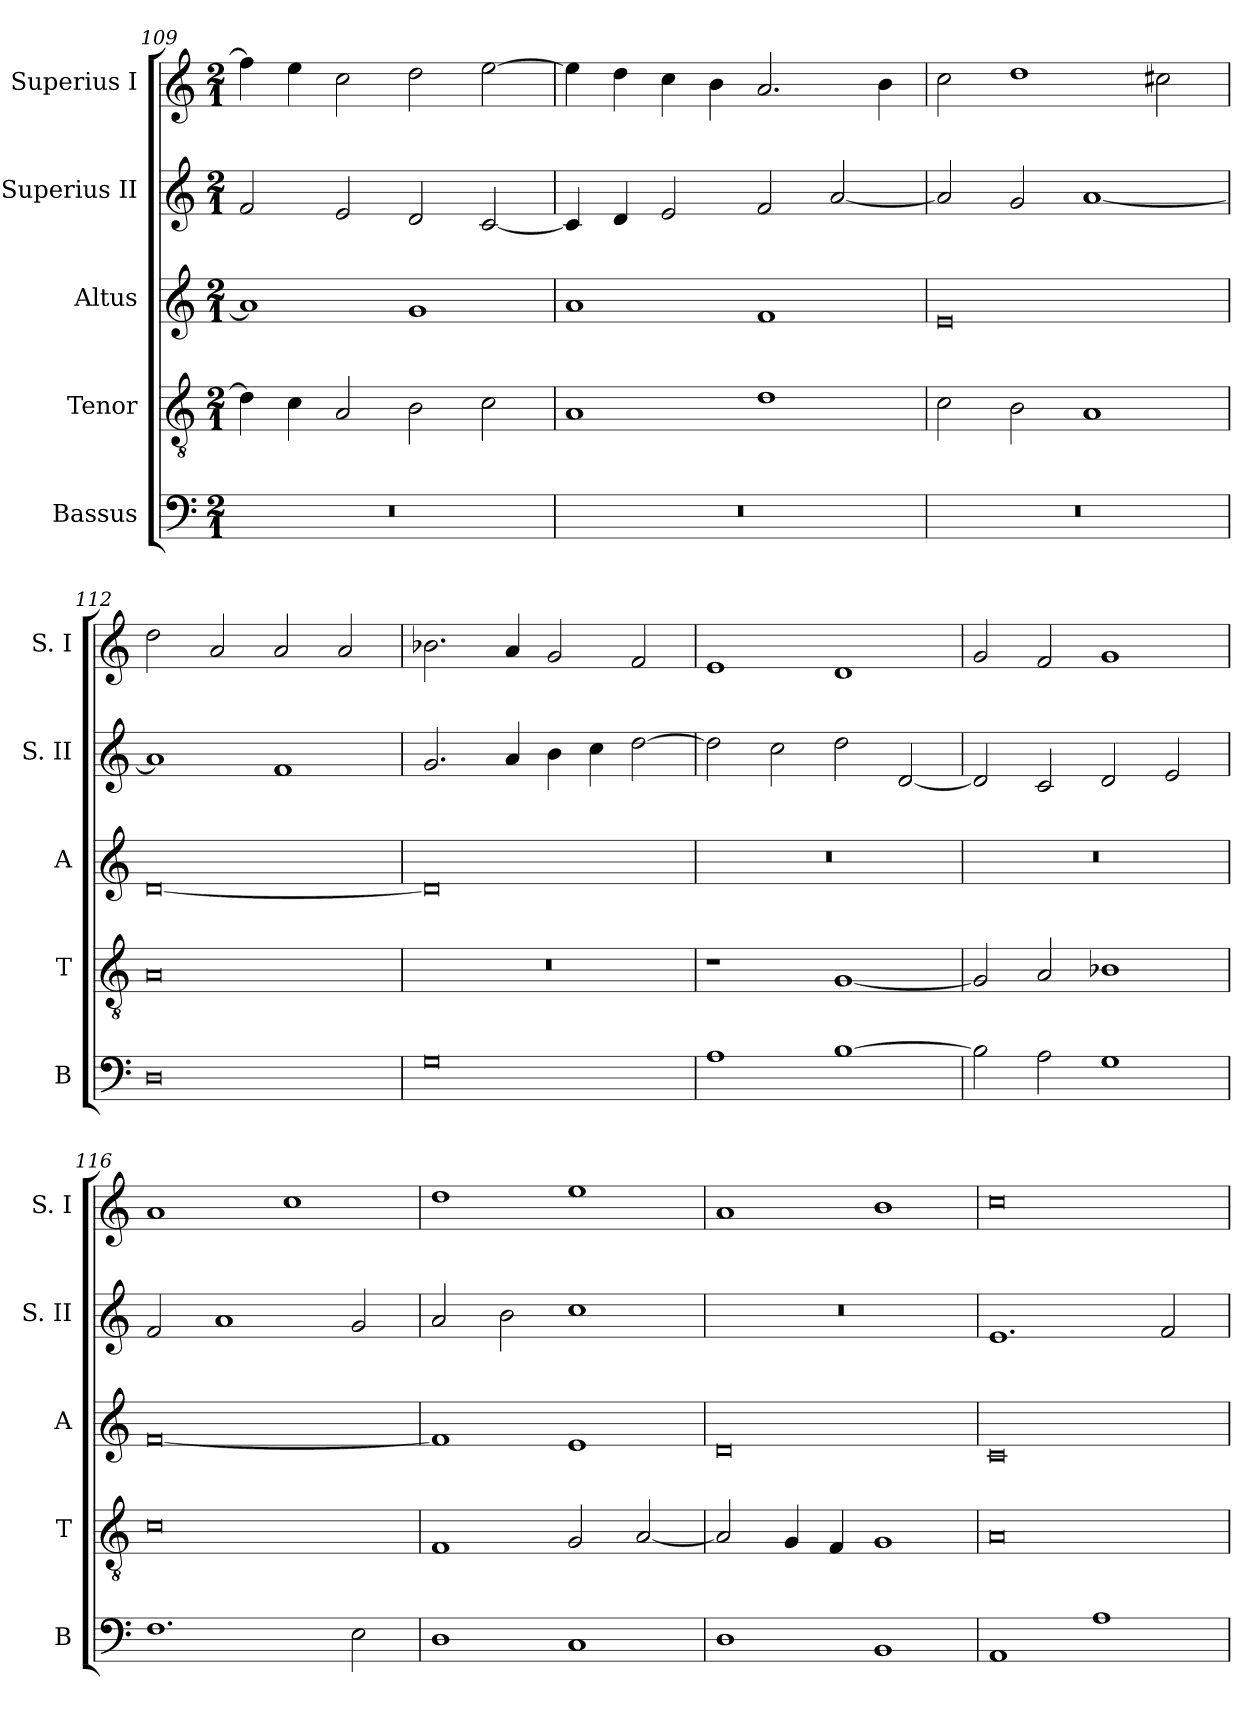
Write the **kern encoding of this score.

**kern	**kern	**kern	**kern	**kern
*part5	*part4	*part3	*part2	*part1
*staff5	*staff4	*staff3	*staff2	*staff1
*I"Bassus	*I"Tenor	*I"Altus	*I"Superius II	*I"Superius I
*I'B	*I'T	*I'A	*I'S. II	*I'S. I
*clefF4	*clefGv2	*clefG2	*clefG2	*clefG2
*k[]	*k[]	*k[]	*k[]	*k[]
*C:	*C:	*C:	*C:	*C:
*M2/1	*M2/1	*M2/1	*M2/1	*M2/1
=109	=109	=109	=109	=109
0r	4d]	1a]	2f	4ff]
.	4c	.	.	4ee
.	2A	.	2e	2cc
.	2B	1g	2d	2dd
.	2c	.	[2c	[2ee
=110	=110	=110	=110	=110
0r	1A	1a	4c]	4ee]
.	.	.	4d	4dd
.	.	.	2e	4cc
.	.	.	.	4b
.	1d	1f	2f	2.a
.	.	.	[2a	.
.	.	.	.	4b
=111	=111	=111	=111	=111
0r	2c	0e	2a]	2cc
.	2B	.	2g	1dd
.	1A	.	[1a	.
.	.	.	.	2cc#X
=112	=112	=112	=112	=112
0D	0A	[0d	1a]	2dd
.	.	.	.	2a
.	.	.	1f	2a
.	.	.	.	2a
=113	=113	=113	=113	=113
0G	0r	0d]	2.g	2.b-X
.	.	.	4a	4a
.	.	.	4b	2g
.	.	.	4cc	.
.	.	.	[2dd	2f
=114	=114	=114	=114	=114
1A	1r	0r	2dd]	1e
.	.	.	2cc	.
[1B	[1G	.	2dd	1d
.	.	.	[2d	.
=115	=115	=115	=115	=115
2B]	2G]	0r	2d]	2g
2A	2A	.	2c	2f
1G	1B-X	.	2d	1g
.	.	.	2e	.
=116	=116	=116	=116	=116
1.F	0c	[0f	2f	1a
.	.	.	1a	.
.	.	.	.	1cc
2E	.	.	2g	.
=117	=117	=117	=117	=117
1D	1F	1f]	2a	1dd
.	.	.	2b	.
1C	2G	1e	1cc	1ee
.	[2A	.	.	.
=118	=118	=118	=118	=118
1D	2A]	0d	0r	1a
.	4G	.	.	.
.	4F	.	.	.
1BB	1G	.	.	1b
=119	=119	=119	=119	=119
1AA	0A	0c	1.e	0cc
1A	.	.	.	.
.	.	.	2f	.
=	=	=	=	=
*-	*-	*-	*-	*-
